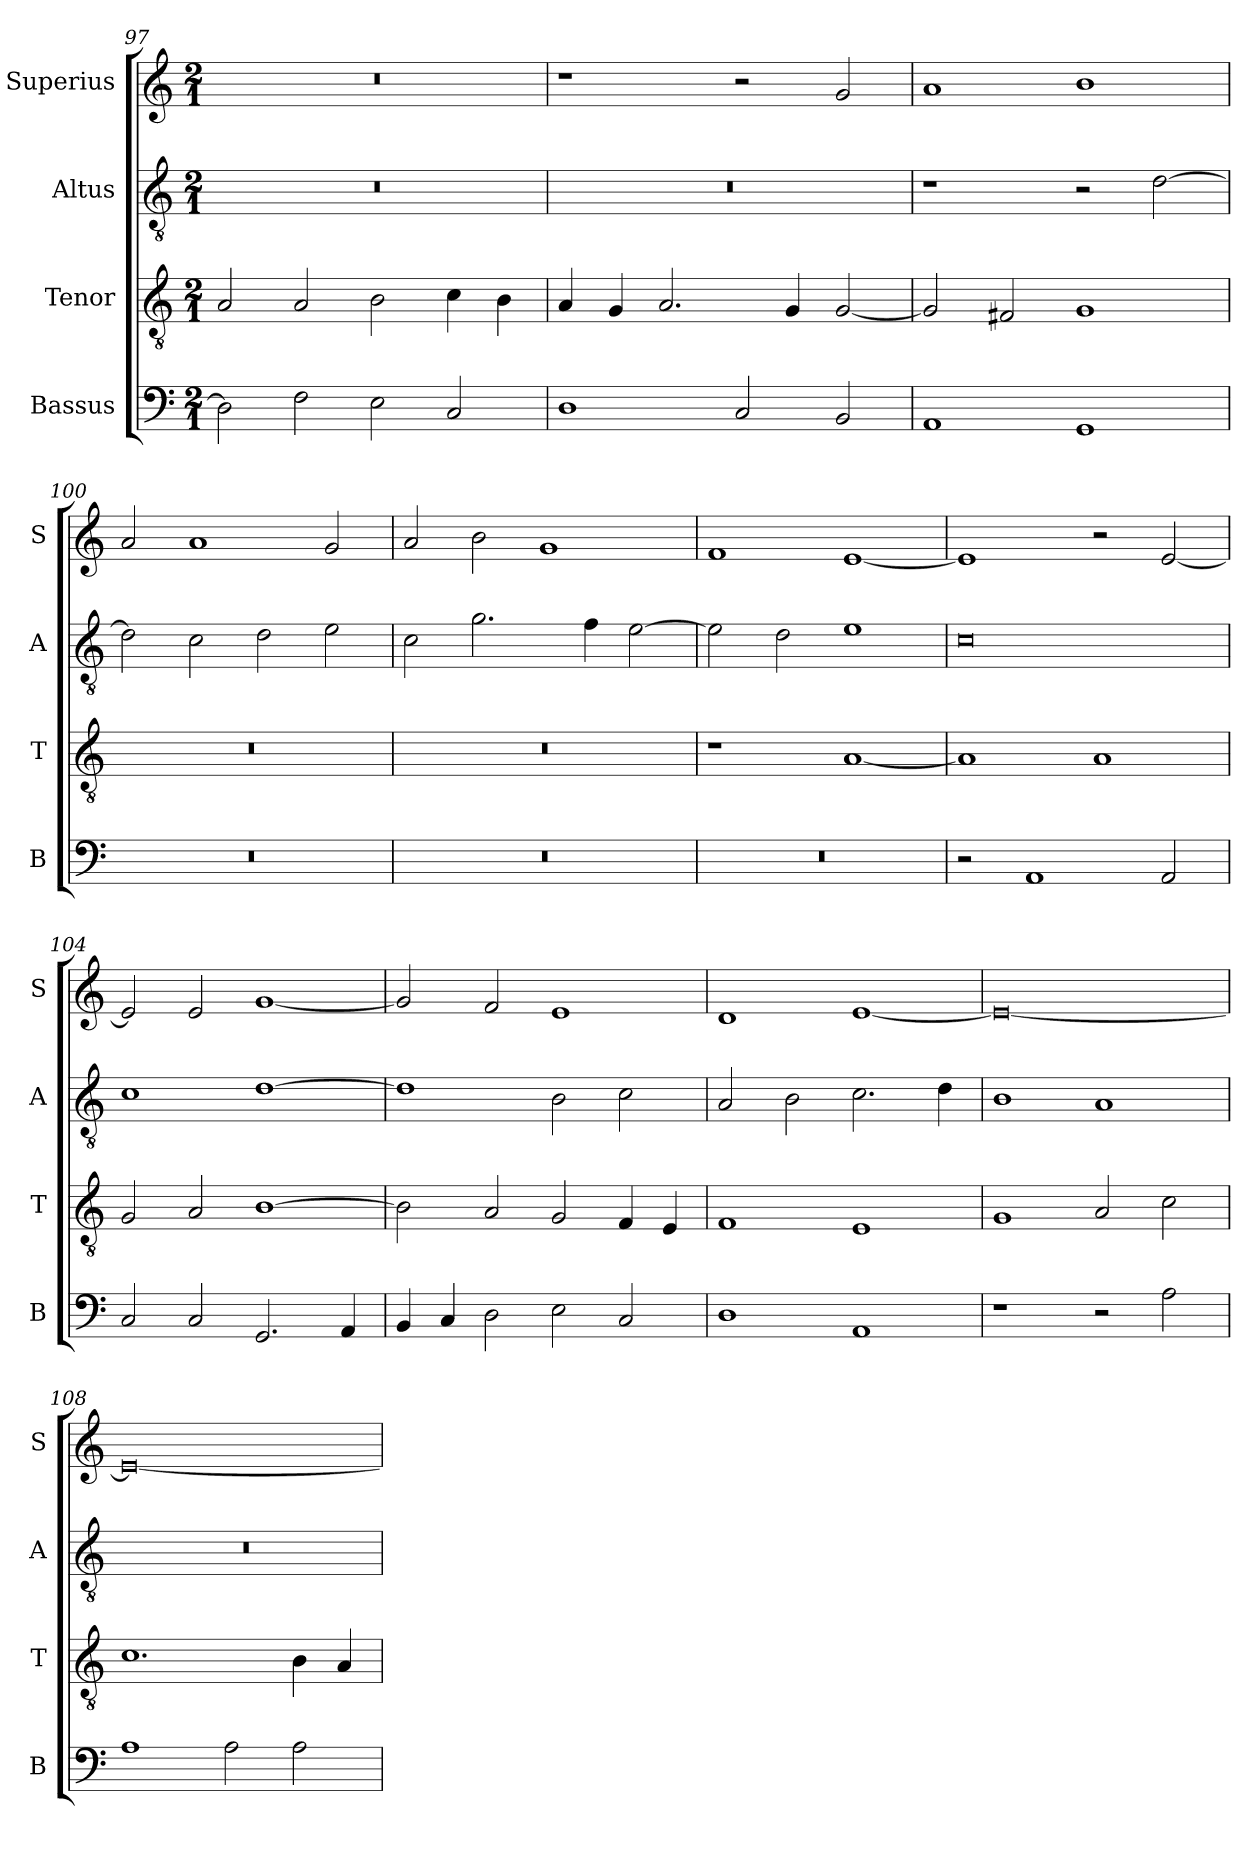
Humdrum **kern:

**kern	**kern	**kern	**kern
*part4	*part3	*part2	*part1
*staff4	*staff3	*staff2	*staff1
*I"Bassus	*I"Tenor	*I"Altus	*I"Superius
*I'B	*I'T	*I'A	*I'S
*clefF4	*clefGv2	*clefGv2	*clefG2
*k[]	*k[]	*k[]	*k[]
*M2/1	*M2/1	*M2/1	*M2/1
=97	=97	=97	=97
2D\]	2A/	0r	0r
2F\	2A/	.	.
2E\	2B\	.	.
2C/	4c\	.	.
.	4B\	.	.
=98	=98	=98	=98
1D	4A/	0r	1r
.	4G/	.	.
.	2.A/	.	.
2C/	.	.	2r
.	4G/	.	.
2BB/	[2G/	.	2g/
=99	=99	=99	=99
1AA	2G/]	1r	1a
.	2F#X/	.	.
1GG	1G	2r	1b
.	.	[2d\	.
=100	=100	=100	=100
0r	0r	2d\]	2a/
.	.	2c\	1a
.	.	2d\	.
.	.	2e\	2g/
=101	=101	=101	=101
0r	0r	2c\	2a/
.	.	2.g\	2b\
.	.	.	1g
.	.	4f\	.
.	.	[2e\	.
=102	=102	=102	=102
0r	1r	2e\]	1f
.	.	2d\	.
.	[1A	1e	[1e
=103	=103	=103	=103
2r	1A]	0c	1e]
1AA	.	.	.
.	1A	.	2r
2AA/	.	.	[2e/
=104	=104	=104	=104
2C/	2G/	1c	2e/]
2C/	2A/	.	2e/
2.GG/	[1B	[1d	[1g
4AA/	.	.	.
=105	=105	=105	=105
4BB/	2B\]	1d]	2g/]
4C/	.	.	.
2D\	2A/	.	2f/
2E\	2G/	2B\	1e
2C/	4F/	2c\	.
.	4E/	.	.
=106	=106	=106	=106
1D	1F	2A/	1d
.	.	2B\	.
1AA	1E	2.c\	[1e
.	.	4d\	.
=107	=107	=107	=107
1r	1G	1B	0e_
2r	2A/	1A	.
2A\	2c\	.	.
=108	=108	=108	=108
1A	1.c	0r	0e_
2A\	.	.	.
2A\	4B\	.	.
.	4A/	.	.
=	=	=	=
*-	*-	*-	*-
